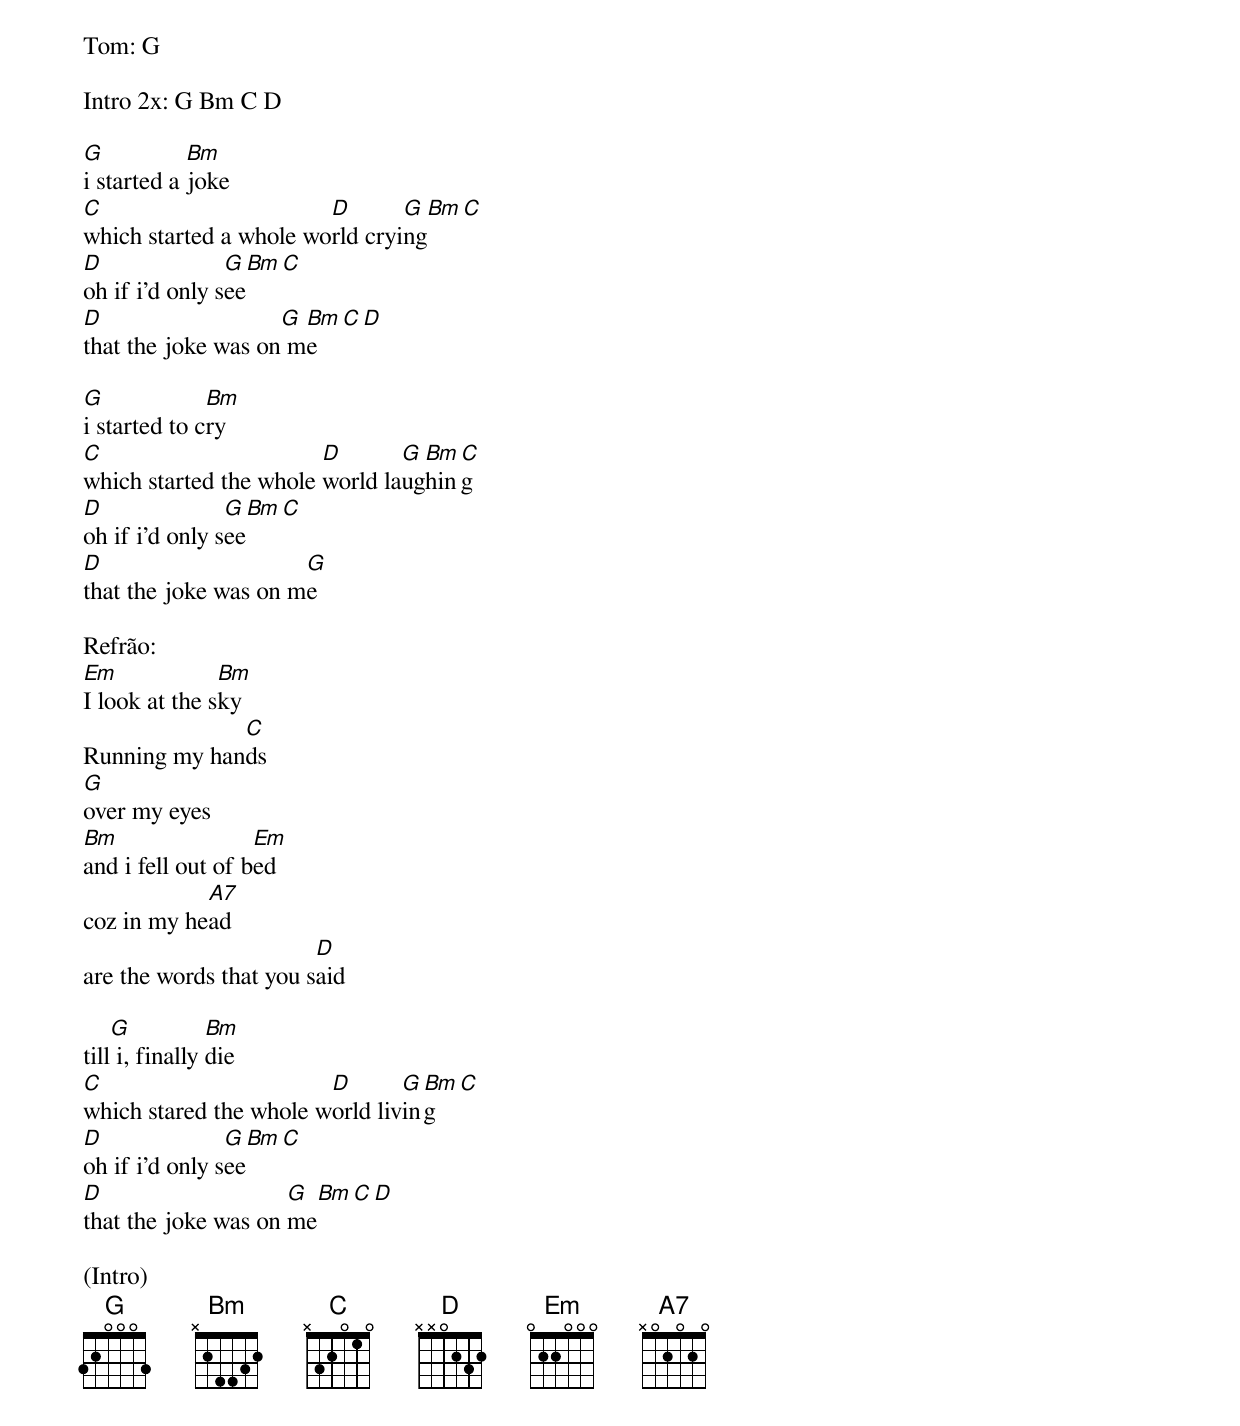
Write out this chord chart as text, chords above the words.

Tom: G

Intro 2x: G Bm C D

G           Bm
i started a joke
C                       D       G Bm C
which started a whole world crying
D               G Bm C
oh if i'd only see
D                   G Bm C D
that the joke was on me

G             Bm
i started to cry
C                       D       G Bm C
which started the whole world laughing
D               G Bm C
oh if i'd only see
D                     G
that the joke was on me

Refrão:
Em             Bm
I look at the sky
              C
Running my hands
G
over my eyes
Bm                 Em
and i fell out of bed
            A7
coz in my head
                        D
are the words that you said

    G           Bm
till i, finally die
C                       D       G Bm C
which stared the whole world living
D               G Bm C
oh if i'd only see
D                    G Bm C D
that the joke was on me

(Intro)
